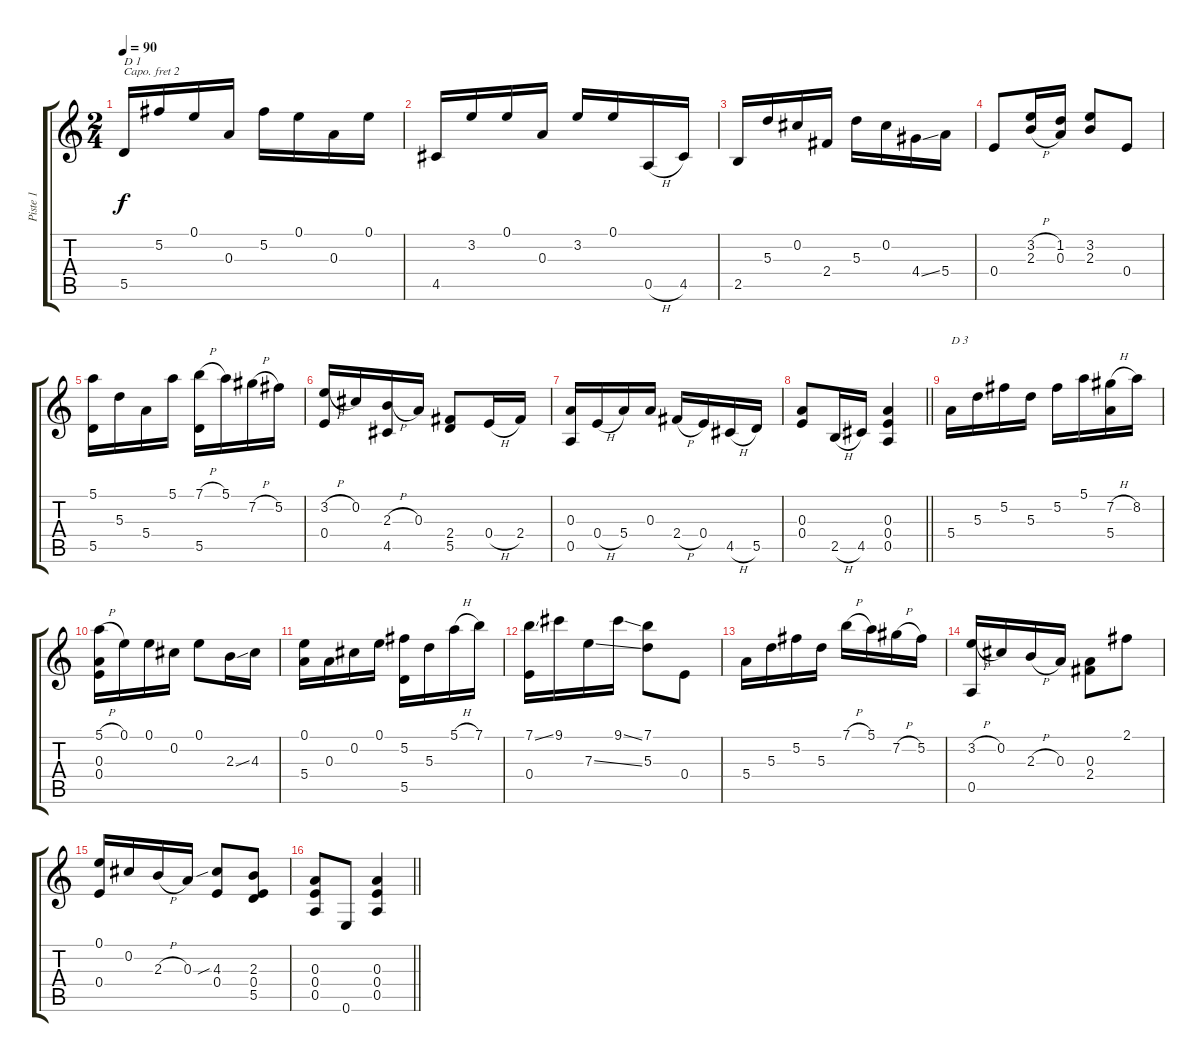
\track ("Piste 1" "Piste 1") {instrument acousticguitarsteel}
\staff {score tabs}
\capo 2
\tuning (D4 B3 G3 D3 G2 D2) {hide}
\ts (2 4)
\tempo 90
\clef g2
\ks c
5.5.16{txt "D 1" dy f} 5.2.16 0.1.16 0.3.16 5.2.16 0.1.16 0.3.16 0.1.16 |
4.5.16 3.2.16 0.1.16 0.3.16 3.2.16 0.1.16 0.5{h}.16 4.5.16 |
2.5.16 5.3.16 0.2.16 2.4.16 5.3.16 0.2.16 4.4{ss}.16 5.4.16 |
0.4.8 (3.2{h} 2.3{h}).16 (1.2 0.3).16 (3.2 2.3).8 0.4.8 |
(5.1 5.5).16 5.3.16 5.4.16 5.1.16 (7.1{h} 5.5).16 5.1.16 7.2{h}.16 5.2.16 |
(3.2{h} 0.4).16 0.2.16 (2.3{h} 4.5).16 0.3.16 (2.4 5.5).8 0.4{h}.16 2.4.16 |
(0.3 0.5).16 0.4{h}.16 5.4.16 0.3.16 2.4{h}.16 0.4.16 4.5{h}.16 5.5.16 |
\barLineRight lightlight
(0.3 0.4).8 2.5{h}.16 4.5.16 (0.3 0.4 0.5).4 |
5.4.16{txt "D 3"} 5.3.16 5.2.16 5.3.16 5.2.16 5.1.16 (7.2{h} 5.4).16 8.2.16 |
(5.1{h} 0.3 0.4).16 0.1.16 0.1.16 0.2.16 0.1.8 2.3{ss}.16 4.3.16 |
(0.1 5.4).16 0.3.16 0.2.16 0.1.16 (5.2 5.5).16 5.3.16 5.1{h}.16 7.1.16 |
(7.1{ss} 0.4).16 9.1.16 7.3{ss}.16 9.1{ss}.16 (7.1 5.3).8 0.4.8 |
5.4.16 5.3.16 5.2.16 5.3.16 7.1{h}.16 5.1.16 7.2{h}.16 5.2.16 |
(3.2{h} 0.5).16 0.2.16 2.3{h}.16 0.3.16 (0.3 2.4).8 2.1.8 |
(0.1 0.4).16 0.2.16 2.3{h}.16 0.3.16 (4.3{sib} 0.4).8 (2.3 0.4 5.5).8 |
\barLineRight lightlight
(0.3 0.4 0.5).8 0.6.8 (0.3 0.4 0.5).4
